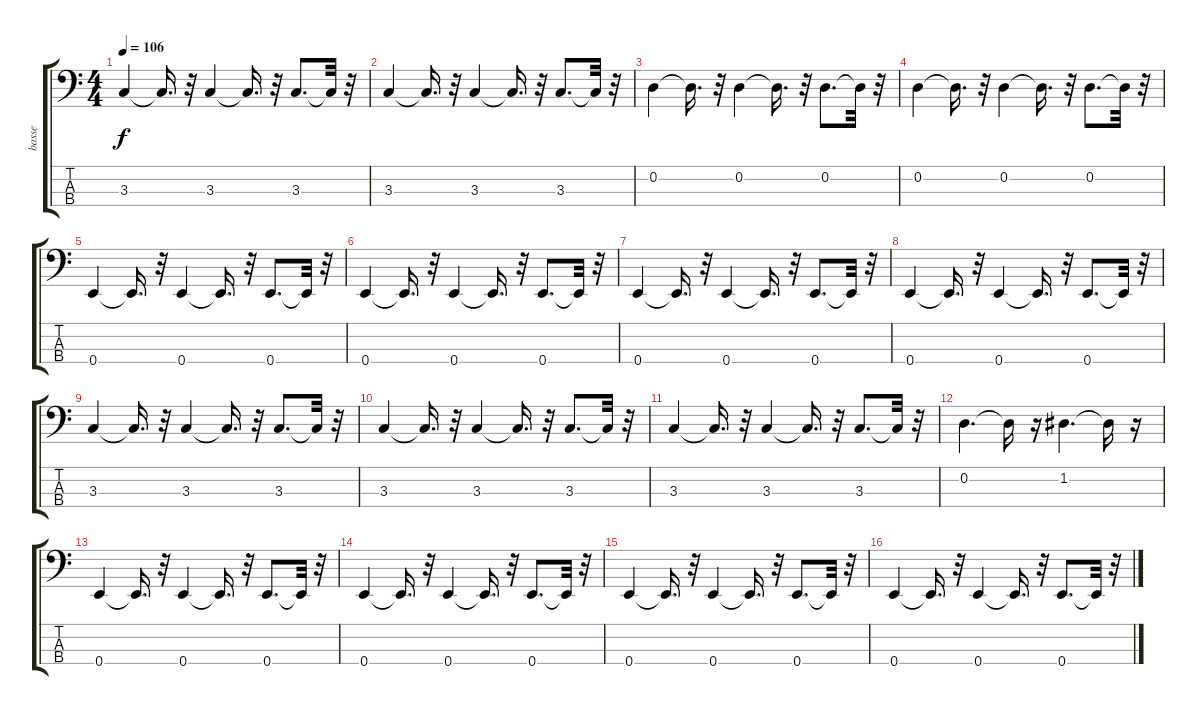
\track ("basse" "basse") {instrument electricbassfinger}
\staff {score tabs}
\tuning (G2 D2 A1 E1) {hide}
\ts (4 4)
\tempo 106
\clef f4
\ks c
3.3.4{dy f} 3.3{t}.16{d} r.32 3.3.4 3.3{t}.16{d} r.32 3.3.8{d} 3.3{t}.32 r.32 |
3.3.4 3.3{t}.16{d} r.32 3.3.4 3.3{t}.16{d} r.32 3.3.8{d} 3.3{t}.32 r.32 |
0.2.4 0.2{t}.16{d} r.32 0.2.4 0.2{t}.16{d} r.32 0.2.8{d} 0.2{t}.32 r.32 |
0.2.4 0.2{t}.16{d} r.32 0.2.4 0.2{t}.16{d} r.32 0.2.8{d} 0.2{t}.32 r.32 |
0.4.4 0.4{t}.16{d} r.32 0.4.4 0.4{t}.16{d} r.32 0.4.8{d} 0.4{t}.32 r.32 |
0.4.4 0.4{t}.16{d} r.32 0.4.4 0.4{t}.16{d} r.32 0.4.8{d} 0.4{t}.32 r.32 |
0.4.4 0.4{t}.16{d} r.32 0.4.4 0.4{t}.16{d} r.32 0.4.8{d} 0.4{t}.32 r.32 |
0.4.4 0.4{t}.16{d} r.32 0.4.4 0.4{t}.16{d} r.32 0.4.8{d} 0.4{t}.32 r.32 |
3.3.4 3.3{t}.16{d} r.32 3.3.4 3.3{t}.16{d} r.32 3.3.8{d} 3.3{t}.32 r.32 |
3.3.4 3.3{t}.16{d} r.32 3.3.4 3.3{t}.16{d} r.32 3.3.8{d} 3.3{t}.32 r.32 |
3.3.4 3.3{t}.16{d} r.32 3.3.4 3.3{t}.16{d} r.32 3.3.8{d} 3.3{t}.32 r.32 |
0.2.4{d} 0.2{t}.16 r.16 1.2.4{d} 1.2{t}.16 r.16 |
0.4.4 0.4{t}.16{d} r.32 0.4.4 0.4{t}.16{d} r.32 0.4.8{d} 0.4{t}.32 r.32 |
0.4.4 0.4{t}.16{d} r.32 0.4.4 0.4{t}.16{d} r.32 0.4.8{d} 0.4{t}.32 r.32 |
0.4.4 0.4{t}.16{d} r.32 0.4.4 0.4{t}.16{d} r.32 0.4.8{d} 0.4{t}.32 r.32 |
0.4.4 0.4{t}.16{d} r.32 0.4.4 0.4{t}.16{d} r.32 0.4.8{d} 0.4{t}.32 r.32
